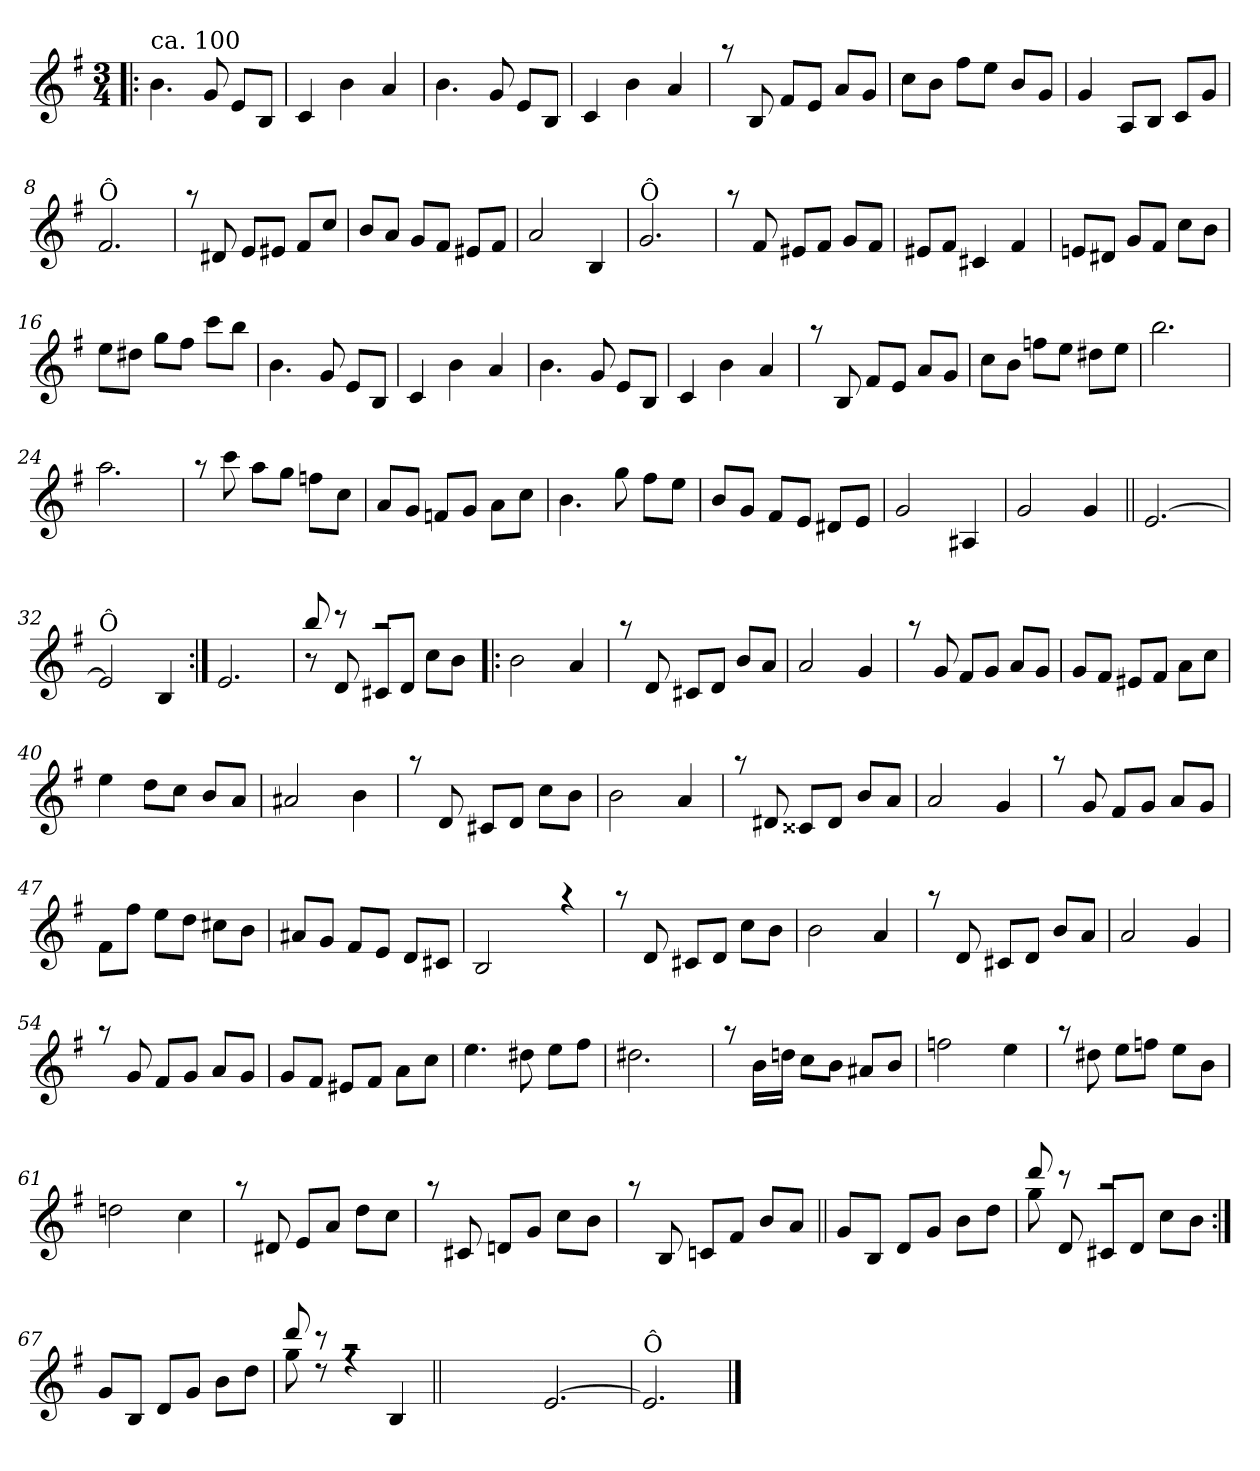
**kern
*part1
*staff1
*clefG2
*k[f#]
*G:
*M3/4
=1!|:
*^
!LO:TX:a:t=ca. 100	!
4.b\	2.ryy
8g/	.
8e/L	.
8B/J	.
=2	=2
4c/	2.ryy
4b\	.
4a/	.
=3	=3
4.b\	2.ryy
8g/	.
8e/L	.
8B/J	.
=4	=4
4c/	2.ryy
4b\	.
4a/	.
!!LO:LB:g=z	!!
=5	=5
8raa	2.ryy
8B/	.
8f#/L	.
8e/J	.
8a/L	.
8g/J	.
=6	=6
8cc\L	2.ryy
8b\J	.
8ff#\L	.
8ee\J	.
8b/L	.
8g/J	.
=7	=7
4g/	2.ryy
8A/L	.
8B/J	.
8c/L	.
8g/J	.
=8	=8
!LO:TX:a:t=Ô	!
2.f#/	2.ryy
=9	=9
8raa	2.ryy
8d#X/	.
8e/L	.
8e#X/J	.
8f#/L	.
8cc/J	.
!!LO:LB:g=z	!!
=10	=10
8b/L	2.ryy
8a/J	.
8g/L	.
8f#/J	.
8e#X/L	.
8f#/J	.
=11	=11
2a/	2.ryy
4B/	.
=12	=12
!LO:TX:a:t=Ô	!
2.g/	2.ryy
=13	=13
8raa	2.ryy
8f#/	.
8e#X/L	.
8f#/J	.
8g/L	.
8f#/J	.
=14	=14
8e#X/L	2.ryy
8f#/J	.
4c#X/	.
4f#/	.
!!LO:LB:g=z	!!
=15	=15
8en/L	2.ryy
8d#X/J	.
8g/L	.
8f#/J	.
8cc\L	.
8b\J	.
=16	=16
8ee\L	2.ryy
8dd#X\J	.
8gg\L	.
8ff#\J	.
8ccc\L	.
8bb\J	.
=17	=17
4.b\	2.ryy
8g/	.
8e/L	.
8B/J	.
=18	=18
4c/	2.ryy
4b\	.
4a/	.
=19	=19
4.b\	2.ryy
8g/	.
8e/L	.
8B/J	.
!!LO:LB:g=z	!!
=20	=20
4c/	2.ryy
4b\	.
4a/	.
=21	=21
8raa	2.ryy
8B/	.
8f#/L	.
8e/J	.
8a/L	.
8g/J	.
=22	=22
8cc\L	2.ryy
8b\J	.
8ffn\L	.
8ee\J	.
8dd#X\L	.
8ee\J	.
=23	=23
2.bb\	2.ryy
=24	=24
2.aa\	2.ryy
!!LO:LB:g=z	!!
=25	=25
8raa	2.ryy
8ccc\	.
8aa\L	.
8gg\J	.
8ffn\L	.
8cc\J	.
=26	=26
8a/L	2.ryy
8g/J	.
8fn/L	.
8g/J	.
8a\L	.
8cc\J	.
=27	=27
4.b\	2.ryy
8gg\	.
8ff#\L	.
8ee\J	.
=28	=28
8b/L	2.ryy
8g/J	.
8f#/L	.
8e/J	.
8d#X/L	.
8e/J	.
=29	=29
2g/	2.ryy
4A#X/	.
!!LO:LB:g=z	!!
=30	=30
2g/	2.ryy
4g/	.
=31||	=31||
[>2.e/	2.ryy
=32	=32
!LO:TX:a:t=Ô	!
2e/]	2.ryy
4B/	.
=33:|!	=33:|!
2.e/	2.ryy
=34	=34
*	*^
8r	2.ryy	8bb!/
8d/	.	8rccc
8c#X/L	.	2rbb
8d/J	.	.
8cc\L	.	.
8b\J	.	.
*	*v	*v
!!LO:LB:g=z
=35!|:	=35!|:
2b\	2.ryy
4a/	.
=36	=36
8raa	2.ryy
8d/	.
8c#X/L	.
8d/J	.
8b/L	.
8a/J	.
=37	=37
2a/	2.ryy
4g/	.
=38	=38
8raa	2.ryy
8g/	.
8f#/L	.
8g/J	.
8a/L	.
8g/J	.
=39	=39
8g/L	2.ryy
8f#/J	.
8e#X/L	.
8f#/J	.
8a\L	.
8cc\J	.
!!LO:PB:g=z	!!
=40	=40
4ee\	2.ryy
8dd\L	.
8cc\J	.
8b/L	.
8a/J	.
=41	=41
2a#X/	2.ryy
4b\	.
=42	=42
8raa	2.ryy
8d/	.
8c#X/L	.
8d/J	.
8cc\L	.
8b\J	.
=43	=43
2b\	2.ryy
4a/	.
=44	=44
8raa	2.ryy
8d#X/	.
8c##X/L	.
8d#/J	.
8b/L	.
8a/J	.
!!LO:LB:g=z	!!
=45	=45
2a/	2.ryy
4g/	.
=46	=46
8raa	2.ryy
8g/	.
8f#/L	.
8g/J	.
8a/L	.
8g/J	.
=47	=47
8f#\L	2.ryy
8ff#\J	.
8ee\L	.
8dd\J	.
8cc#X\L	.
8b\J	.
=48	=48
8a#X/L	2.ryy
8g/J	.
8f#/L	.
8e/J	.
8d/L	.
8c#X/J	.
=49	=49
2B/	4ryy
.	4ryy
4raa	4ryy
!!LO:LB:g=z	!!
=50	=50
8raa	2.ryy
8d/	.
8c#X/L	.
8d/J	.
8cc\L	.
8b\J	.
=51	=51
2b\	2.ryy
4a/	.
=52	=52
8raa	2.ryy
8d/	.
8c#X/L	.
8d/J	.
8b/L	.
8a/J	.
=53	=53
2a/	2.ryy
4g/	.
=54	=54
8raa	2.ryy
8g/	.
8f#/L	.
8g/J	.
8a/L	.
8g/J	.
!!LO:LB:g=z	!!
=55	=55
8g/L	2.ryy
8f#/J	.
8e#X/L	.
8f#/J	.
8a\L	.
8cc\J	.
=56	=56
4.ee\	2.ryy
8dd#X\	.
8ee\L	.
8ff#\J	.
=57	=57
2.dd#X\	2.ryy
=58	=58
8raa	2.ryy
16b\LL	.
16ddn\JJ	.
8cc\L	.
8b\J	.
8a#X/L	.
8b/J	.
=59	=59
2ffn\	2.ryy
4ee\	.
!!LO:LB:g=z	!!
=60	=60
8raa	2.ryy
8dd#X\	.
8ee\L	.
8ffn\J	.
8ee\L	.
8b\J	.
=61	=61
2ddn\	2.ryy
4cc\	.
=62	=62
8raa	2.ryy
8d#X/	.
8e/L	.
8a/J	.
8dd\L	.
8cc\J	.
=63	=63
8raa	2.ryy
8c#X/	.
8dn/L	.
8g/J	.
8cc\L	.
8b\J	.
=64	=64
8raa	2.ryy
8B/	.
8cn/L	.
8f#/J	.
8b/L	.
8a/J	.
!!LO:LB:g=z	!!
=65||	=65||
8g/L	2.ryy
8B/J	.
8d/L	.
8g/J	.
8b\L	.
8dd\J	.
=66	=66
*	*^
8gg\	8ryy	8ddd!/
8d/	8ryy	8rccc
8c#X/L	2ryy	2rbb
8d/J	.	.
8cc\L	.	.
8b\J	.	.
*	*v	*v
=67:|!	=67:|!
8g/L	2.ryy
8B/J	.
8d/L	.
8g/J	.
8b\L	.
8dd\J	.
=68	=68
*	*^
8gg\	8ryy	8ddd!/
8r	8ryy	8rccc
4r	2ryy	2rbb
4B/	.	.
*v	*v	*v
=68X1||
*stria0
2.ryy
!!LO:LB:g=z
=69-
*stria5
*^
[>2.e/	2.ryy
=70	=70
!LO:TX:a:t=Ô	!
2.e/]	2.ryy
*v	*v
==
*-
